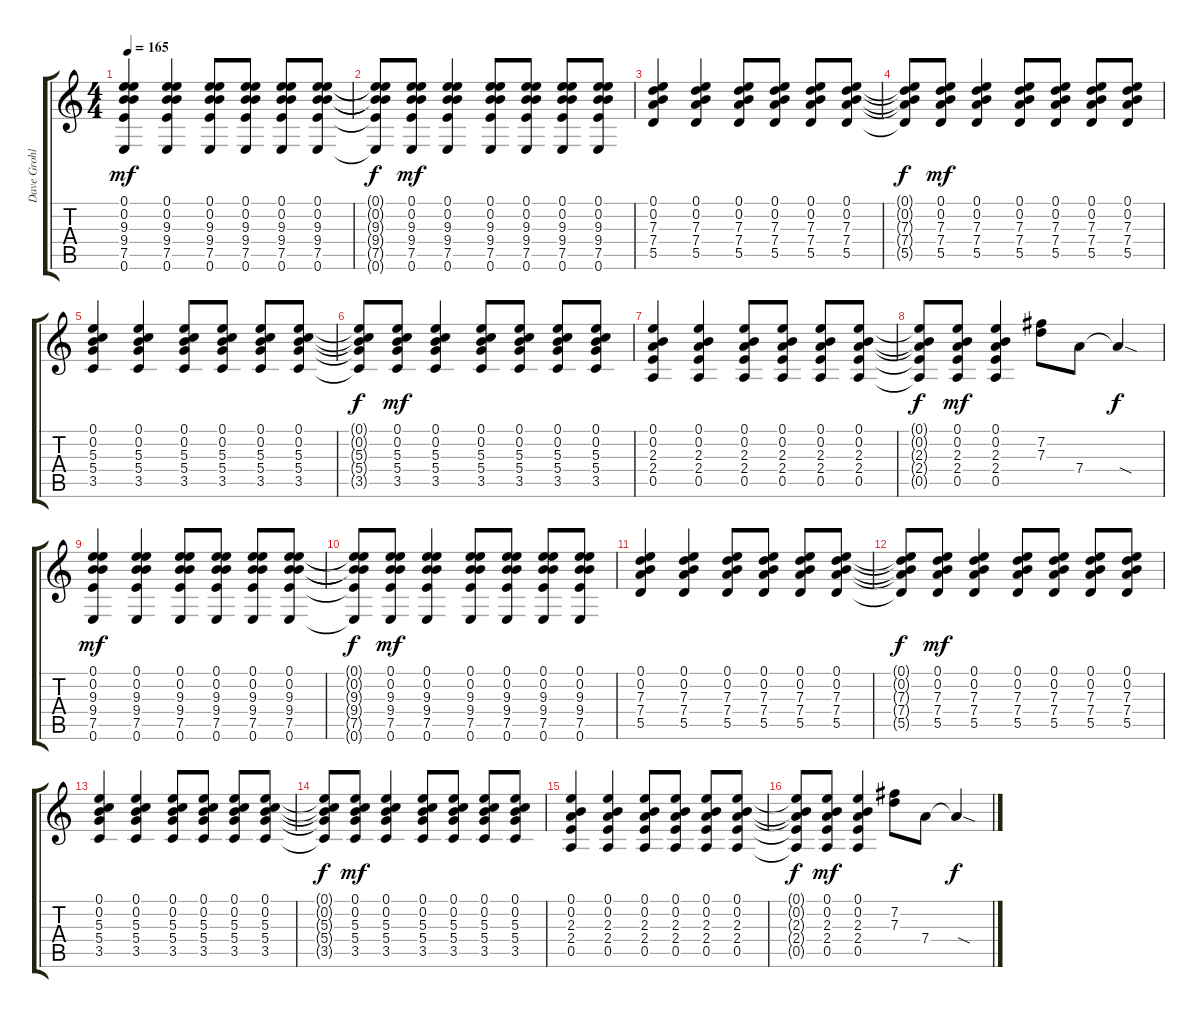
\track ("Dave Grohl - Rhythm Guitar [Right)" "Dave Grohl") {instrument acousticguitarsteel}
\staff {score tabs}
\tuning (E4 B3 G3 D3 A2 E2) {hide}
\ts (4 4)
\tempo 165
\clef g2
\ks c
(0.1 0.2 9.3 9.4 7.5 0.6).4{dy mf} (0.1 0.2 9.3 9.4 7.5 0.6).4 (0.1 0.2 9.3 9.4 7.5 0.6).8 (0.1 0.2 9.3 9.4 7.5 0.6).8 (0.1 0.2 9.3 9.4 7.5 0.6).8 (0.1 0.2 9.3 9.4 7.5 0.6).8 |
(0.1{t} 0.2{t} 9.3{t} 9.4{t} 7.5{t} 0.6{t}).8{dy f} (0.1 0.2 9.3 9.4 7.5 0.6).8{dy mf} (0.1 0.2 9.3 9.4 7.5 0.6).4 (0.1 0.2 9.3 9.4 7.5 0.6).8 (0.1 0.2 9.3 9.4 7.5 0.6).8 (0.1 0.2 9.3 9.4 7.5 0.6).8 (0.1 0.2 9.3 9.4 7.5 0.6).8 |
(0.1 0.2 7.3 7.4 5.5).4 (0.1 0.2 7.3 7.4 5.5).4 (0.1 0.2 7.3 7.4 5.5).8 (0.1 0.2 7.3 7.4 5.5).8 (0.1 0.2 7.3 7.4 5.5).8 (0.1 0.2 7.3 7.4 5.5).8 |
(0.1{t} 0.2{t} 7.3{t} 7.4{t} 5.5{t}).8{dy f} (0.1 0.2 7.3 7.4 5.5).8{dy mf} (0.1 0.2 7.3 7.4 5.5).4 (0.1 0.2 7.3 7.4 5.5).8 (0.1 0.2 7.3 7.4 5.5).8 (0.1 0.2 7.3 7.4 5.5).8 (0.1 0.2 7.3 7.4 5.5).8 |
(0.1 0.2 5.3 5.4 3.5).4 (0.1 0.2 5.3 5.4 3.5).4 (0.1 0.2 5.3 5.4 3.5).8 (0.1 0.2 5.3 5.4 3.5).8 (0.1 0.2 5.3 5.4 3.5).8 (0.1 0.2 5.3 5.4 3.5).8 |
(0.1{t} 0.2{t} 5.3{t} 5.4{t} 3.5{t}).8{dy f} (0.1 0.2 5.3 5.4 3.5).8{dy mf} (0.1 0.2 5.3 5.4 3.5).4 (0.1 0.2 5.3 5.4 3.5).8 (0.1 0.2 5.3 5.4 3.5).8 (0.1 0.2 5.3 5.4 3.5).8 (0.1 0.2 5.3 5.4 3.5).8 |
(0.1 0.2 2.3 2.4 0.5).4 (0.1 0.2 2.3 2.4 0.5).4 (0.1 0.2 2.3 2.4 0.5).8 (0.1 0.2 2.3 2.4 0.5).8 (0.1 0.2 2.3 2.4 0.5).8 (0.1 0.2 2.3 2.4 0.5).8 |
(0.1{t} 0.2{t} 2.3{t} 2.4{t} 0.5{t}).8{dy f} (0.1 0.2 2.3 2.4 0.5).8{dy mf} (0.1 0.2 2.3 2.4 0.5).4 (7.2 7.3).8{instrument overdrivenguitar} 7.4.8 7.4{sod t}.4{dy f} |
(0.1 0.2 9.3 9.4 7.5 0.6).4{dy mf instrument acousticguitarsteel} (0.1 0.2 9.3 9.4 7.5 0.6).4 (0.1 0.2 9.3 9.4 7.5 0.6).8 (0.1 0.2 9.3 9.4 7.5 0.6).8 (0.1 0.2 9.3 9.4 7.5 0.6).8 (0.1 0.2 9.3 9.4 7.5 0.6).8 |
(0.1{t} 0.2{t} 9.3{t} 9.4{t} 7.5{t} 0.6{t}).8{dy f} (0.1 0.2 9.3 9.4 7.5 0.6).8{dy mf} (0.1 0.2 9.3 9.4 7.5 0.6).4 (0.1 0.2 9.3 9.4 7.5 0.6).8 (0.1 0.2 9.3 9.4 7.5 0.6).8 (0.1 0.2 9.3 9.4 7.5 0.6).8 (0.1 0.2 9.3 9.4 7.5 0.6).8 |
(0.1 0.2 7.3 7.4 5.5).4 (0.1 0.2 7.3 7.4 5.5).4 (0.1 0.2 7.3 7.4 5.5).8 (0.1 0.2 7.3 7.4 5.5).8 (0.1 0.2 7.3 7.4 5.5).8 (0.1 0.2 7.3 7.4 5.5).8 |
(0.1{t} 0.2{t} 7.3{t} 7.4{t} 5.5{t}).8{dy f} (0.1 0.2 7.3 7.4 5.5).8{dy mf} (0.1 0.2 7.3 7.4 5.5).4 (0.1 0.2 7.3 7.4 5.5).8 (0.1 0.2 7.3 7.4 5.5).8 (0.1 0.2 7.3 7.4 5.5).8 (0.1 0.2 7.3 7.4 5.5).8 |
(0.1 0.2 5.3 5.4 3.5).4 (0.1 0.2 5.3 5.4 3.5).4 (0.1 0.2 5.3 5.4 3.5).8 (0.1 0.2 5.3 5.4 3.5).8 (0.1 0.2 5.3 5.4 3.5).8 (0.1 0.2 5.3 5.4 3.5).8 |
(0.1{t} 0.2{t} 5.3{t} 5.4{t} 3.5{t}).8{dy f} (0.1 0.2 5.3 5.4 3.5).8{dy mf} (0.1 0.2 5.3 5.4 3.5).4 (0.1 0.2 5.3 5.4 3.5).8 (0.1 0.2 5.3 5.4 3.5).8 (0.1 0.2 5.3 5.4 3.5).8 (0.1 0.2 5.3 5.4 3.5).8 |
(0.1 0.2 2.3 2.4 0.5).4 (0.1 0.2 2.3 2.4 0.5).4 (0.1 0.2 2.3 2.4 0.5).8 (0.1 0.2 2.3 2.4 0.5).8 (0.1 0.2 2.3 2.4 0.5).8 (0.1 0.2 2.3 2.4 0.5).8 |
(0.1{t} 0.2{t} 2.3{t} 2.4{t} 0.5{t}).8{dy f} (0.1 0.2 2.3 2.4 0.5).8{dy mf} (0.1 0.2 2.3 2.4 0.5).4 (7.2 7.3).8{instrument overdrivenguitar} 7.4.8 7.4{sod t}.4{dy f}
